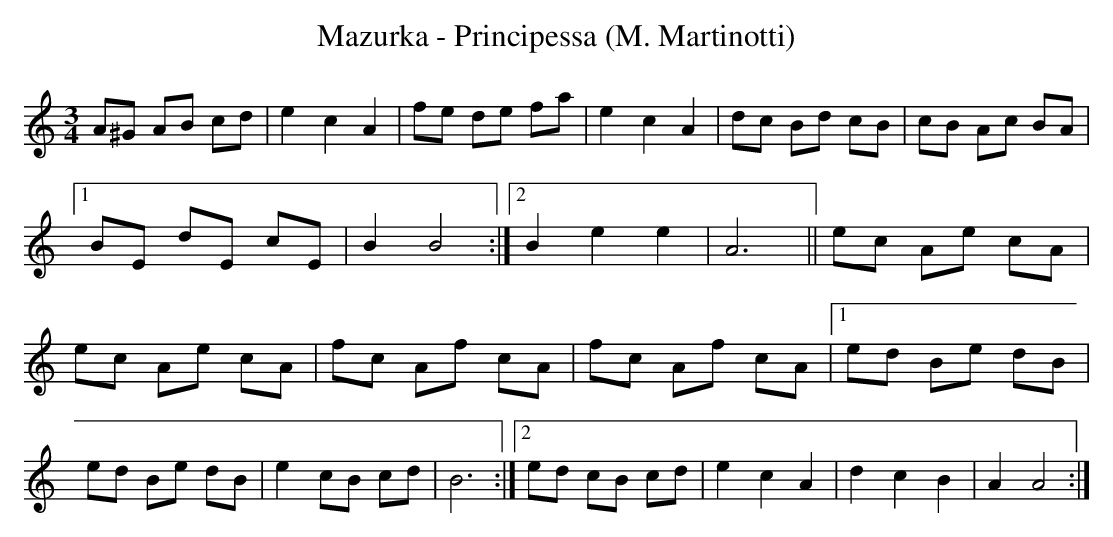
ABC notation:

X:1
T:Mazurka - Principessa (M. Martinotti)
M:3/4
L:1/8
K:C
E:12
A^G AB cd|e2c2A2|fe de fa|e2c2A2|\
dc Bd cB|cB Ac BA|1BE dE cE|B2B4:|2 B2e2e2|A6||\
ec Ae cA|ec Ae cA|fc Af cA|fc Af cA|1ed Be dB|\
ed Be dB|e2 cB cd|B6:|2 ed cB cd|e2c2A2|d2c2B2|A2A4:|**
